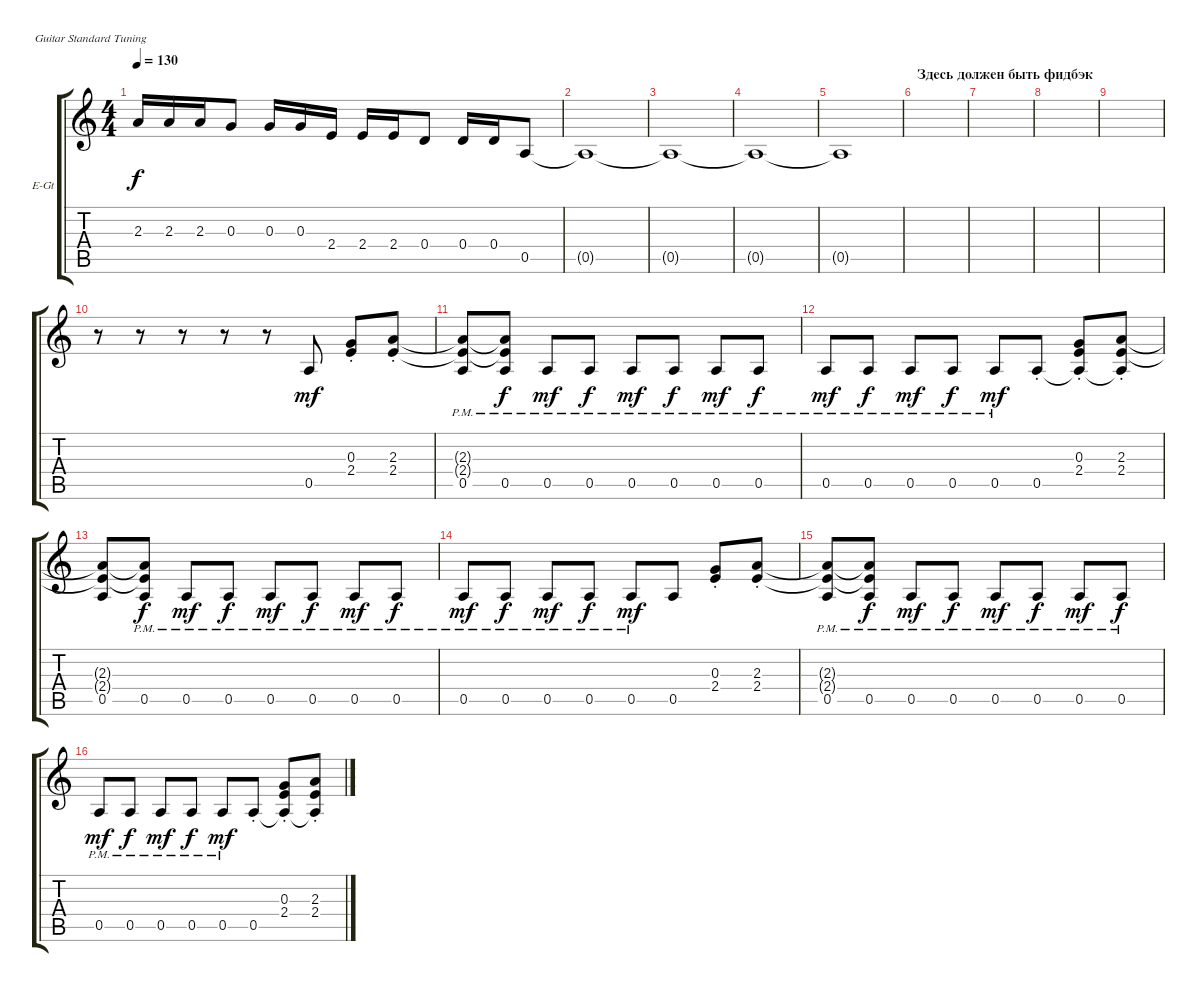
\defaultSystemsLayout 4
\bracketExtendMode groupsimilarinstruments
\firstSystemTrackNameOrientation horizontal
\otherSystemsTrackNameOrientation horizontal
\track ("Ю. Каспарян " "E-Gt") {instrument overdrivenguitar}
\staff {score tabs}
\tuning (E4 B3 G3 D3 A2 E2)
\ts (4 4)
\tempo 130
\clef g2
\ks c
2.3.16{dy f} 2.3.16 2.3.16 0.3.8 0.3.16 0.3.16 2.4.16 2.4.16 2.4.16 0.4.8 0.4.16 0.4.16 0.5.8 |
0.5{t}.1 |
0.5{t}.1 |
0.5{t}.1 |
0.5{t}.1 |
\section ("" "Здесь должен быть фидбэк")
|
|
|
|
r.8 r.8 r.8 r.8 r.8 0.5.8{dy mf} (2.4{st} 0.3{st}).8 (2.4{st} 2.3{st}).8 |
(0.5{pm} 2.4{t} 2.3{t}).8 (0.5{pm} 2.3{t} 2.4{t}).8{dy f} 0.5{pm}.8{dy mf} 0.5{pm}.8{dy f} 0.5{pm}.8{dy mf} 0.5{pm}.8{dy f} 0.5{pm}.8{dy mf} 0.5{pm}.8{dy f} |
0.5{pm}.8{dy mf} 0.5{pm}.8{dy f} 0.5{pm}.8{dy mf} 0.5{pm}.8{dy f} 0.5{pm}.8{dy mf} 0.5{st}.8 (2.4{st} 0.3{st} 0.5{st t}).8 (2.4{st} 2.3{st} 0.5{t}).8 |
(0.5 2.4{t} 2.3{t}).8 (0.5{pm} 2.3{t} 2.4{t}).8{dy f} 0.5{pm}.8{dy mf} 0.5{pm}.8{dy f} 0.5{pm}.8{dy mf} 0.5{pm}.8{dy f} 0.5{pm}.8{dy mf} 0.5{pm}.8{dy f} |
0.5{pm}.8{dy mf} 0.5{pm}.8{dy f} 0.5{pm}.8{dy mf} 0.5{pm}.8{dy f} 0.5{pm}.8{dy mf} 0.5.8 (2.4{st} 0.3{st}).8 (2.4{st} 2.3{st}).8 |
(0.5{pm} 2.4{t} 2.3{t}).8 (0.5{pm} 2.3{t} 2.4{t}).8{dy f} 0.5{pm}.8{dy mf} 0.5{pm}.8{dy f} 0.5{pm}.8{dy mf} 0.5{pm}.8{dy f} 0.5{pm}.8{dy mf} 0.5{pm}.8{dy f} |
0.5{pm}.8{dy mf} 0.5{pm}.8{dy f} 0.5{pm}.8{dy mf} 0.5{pm}.8{dy f} 0.5{pm}.8{dy mf} 0.5{st}.8 (2.4{st} 0.3{st} 0.5{st t}).8 (2.4{st} 2.3{st} 0.5{t}).8
